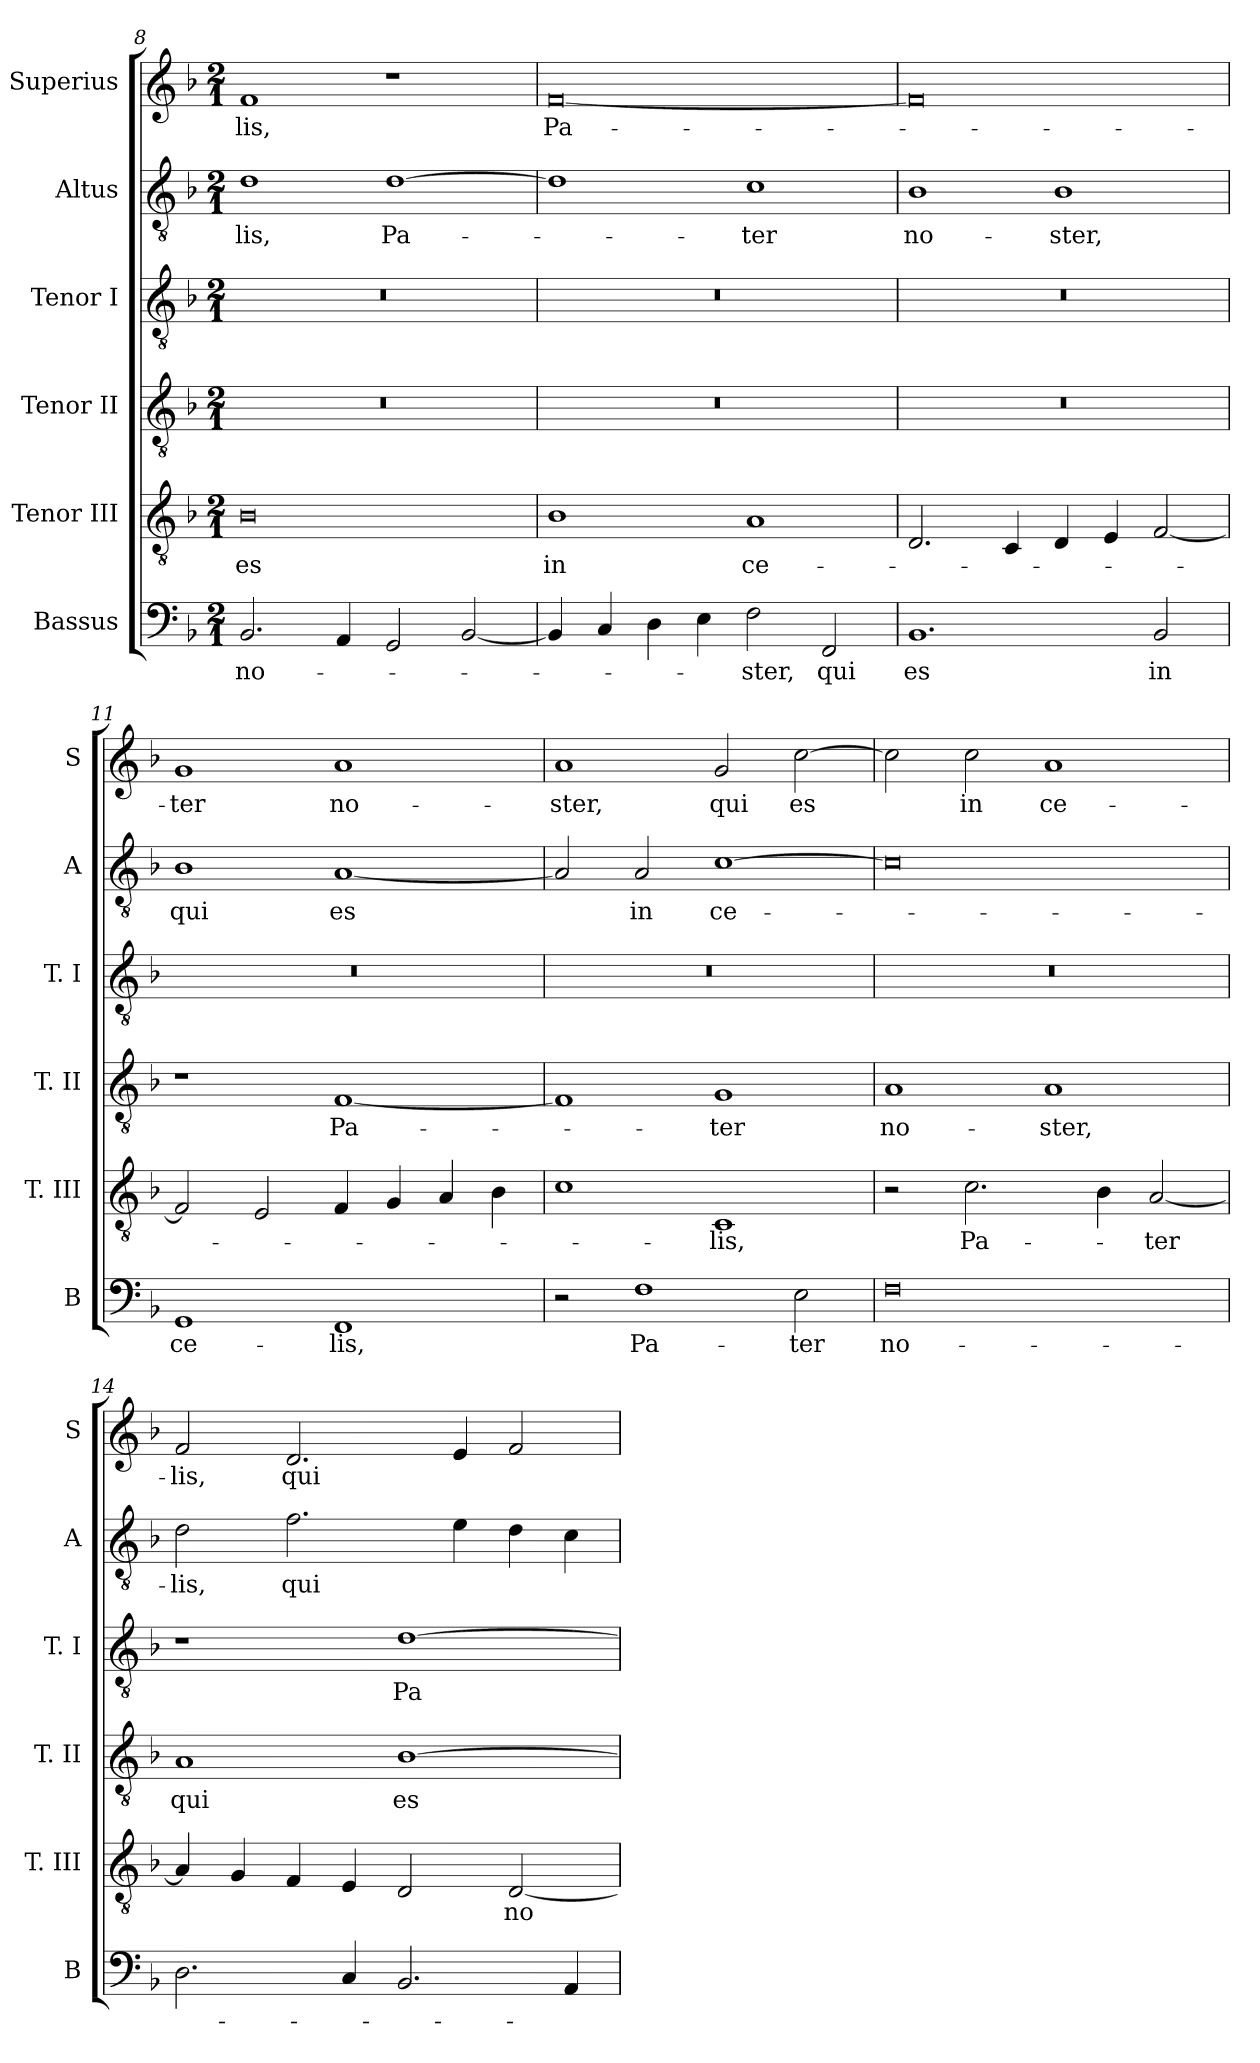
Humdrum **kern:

**kern	**text	**kern	**text	**kern	**text	**kern	**text	**kern	**text	**kern	**text
*part6	*part6	*part5	*part5	*part4	*part4	*part3	*part3	*part2	*part2	*part1	*part1
*staff6	*staff6	*staff5	*staff5	*staff4	*staff4	*staff3	*staff3	*staff2	*staff2	*staff1	*staff1
*I"Bassus	*	*I"Tenor III	*	*I"Tenor II	*	*I"Tenor I	*	*I"Altus	*	*I"Superius	*
*I'B	*	*I'T. III	*	*I'T. II	*	*I'T. I	*	*I'A	*	*I'S	*
*clefF4	*	*clefGv2	*	*clefGv2	*	*clefGv2	*	*clefGv2	*	*clefG2	*
*k[b-]	*	*k[b-]	*	*k[b-]	*	*k[b-]	*	*k[b-]	*	*k[b-]	*
*F:	*	*F:	*	*F:	*	*F:	*	*F:	*	*F:	*
*M2/1	*	*M2/1	*	*M2/1	*	*M2/1	*	*M2/1	*	*M2/1	*
=8	=8	=8	=8	=8	=8	=8	=8	=8	=8	=8	=8
2.BB-	no-	0B-	es	0r	.	0r	.	1d	-lis,	1f	-lis,
4AA	.	.	.	.	.	.	.	.	.	.	.
2GG	.	.	.	.	.	.	.	[1d	Pa-	1r	.
[2BB-	.	.	.	.	.	.	.	.	.	.	.
=9	=9	=9	=9	=9	=9	=9	=9	=9	=9	=9	=9
4BB-]	.	1B-	in	0r	.	0r	.	1d]	.	[0f	Pa-
4C	.	.	.	.	.	.	.	.	.	.	.
4D	.	.	.	.	.	.	.	.	.	.	.
4E	.	.	.	.	.	.	.	.	.	.	.
2F	-ster,	1A	ce-	.	.	.	.	1c	-ter	.	.
2FF	qui	.	.	.	.	.	.	.	.	.	.
=10	=10	=10	=10	=10	=10	=10	=10	=10	=10	=10	=10
1.BB-	es	2.D	.	0r	.	0r	.	1B-	no-	0f]	.
.	.	4C	.	.	.	.	.	.	.	.	.
.	.	4D	.	.	.	.	.	1B-	-ster,	.	.
.	.	4E	.	.	.	.	.	.	.	.	.
2BB-	in	[2F	.	.	.	.	.	.	.	.	.
=11	=11	=11	=11	=11	=11	=11	=11	=11	=11	=11	=11
1GG	ce-	2F]	.	1r	.	0r	.	1B-	qui	1g	-ter
.	.	2E	.	.	.	.	.	.	.	.	.
1FF	-lis,	4F	.	[1F	Pa-	.	.	[1A	es	1a	no-
.	.	4G	.	.	.	.	.	.	.	.	.
.	.	4A	.	.	.	.	.	.	.	.	.
.	.	4B-	.	.	.	.	.	.	.	.	.
=12	=12	=12	=12	=12	=12	=12	=12	=12	=12	=12	=12
2r	.	1c	.	1F]	.	0r	.	2A]	.	1a	-ster,
1F	Pa-	.	.	.	.	.	.	2A	in	.	.
.	.	1C	-lis,	1G	-ter	.	.	[1c	ce-	2g	qui
2E	-ter	.	.	.	.	.	.	.	.	[2cc	es
=13	=13	=13	=13	=13	=13	=13	=13	=13	=13	=13	=13
0F	no-	2r	.	1A	no-	0r	.	0c]	.	2cc]	.
.	.	2.c	Pa-	.	.	.	.	.	.	2cc	in
.	.	.	.	1A	-ster,	.	.	.	.	1a	ce-
.	.	4B-	.	.	.	.	.	.	.	.	.
.	.	[2A	-ter	.	.	.	.	.	.	.	.
=14	=14	=14	=14	=14	=14	=14	=14	=14	=14	=14	=14
2.D	.	4A]	.	1A	qui	1r	.	2d	-lis,	2f	-lis,
.	.	4G	.	.	.	.	.	.	.	.	.
.	.	4F	.	.	.	.	.	2.f	qui	2.d	qui
4C	.	4E	.	.	.	.	.	.	.	.	.
2.BB-	.	2D	.	[1B-	es	[1d	Pa-	.	.	.	.
.	.	.	.	.	.	.	.	4e	.	4e	.
.	.	[2D	no-	.	.	.	.	4d	.	2f	.
4AA	.	.	.	.	.	.	.	4c	.	.	.
=	=	=	=	=	=	=	=	=	=	=	=
*-	*-	*-	*-	*-	*-	*-	*-	*-	*-	*-	*-
